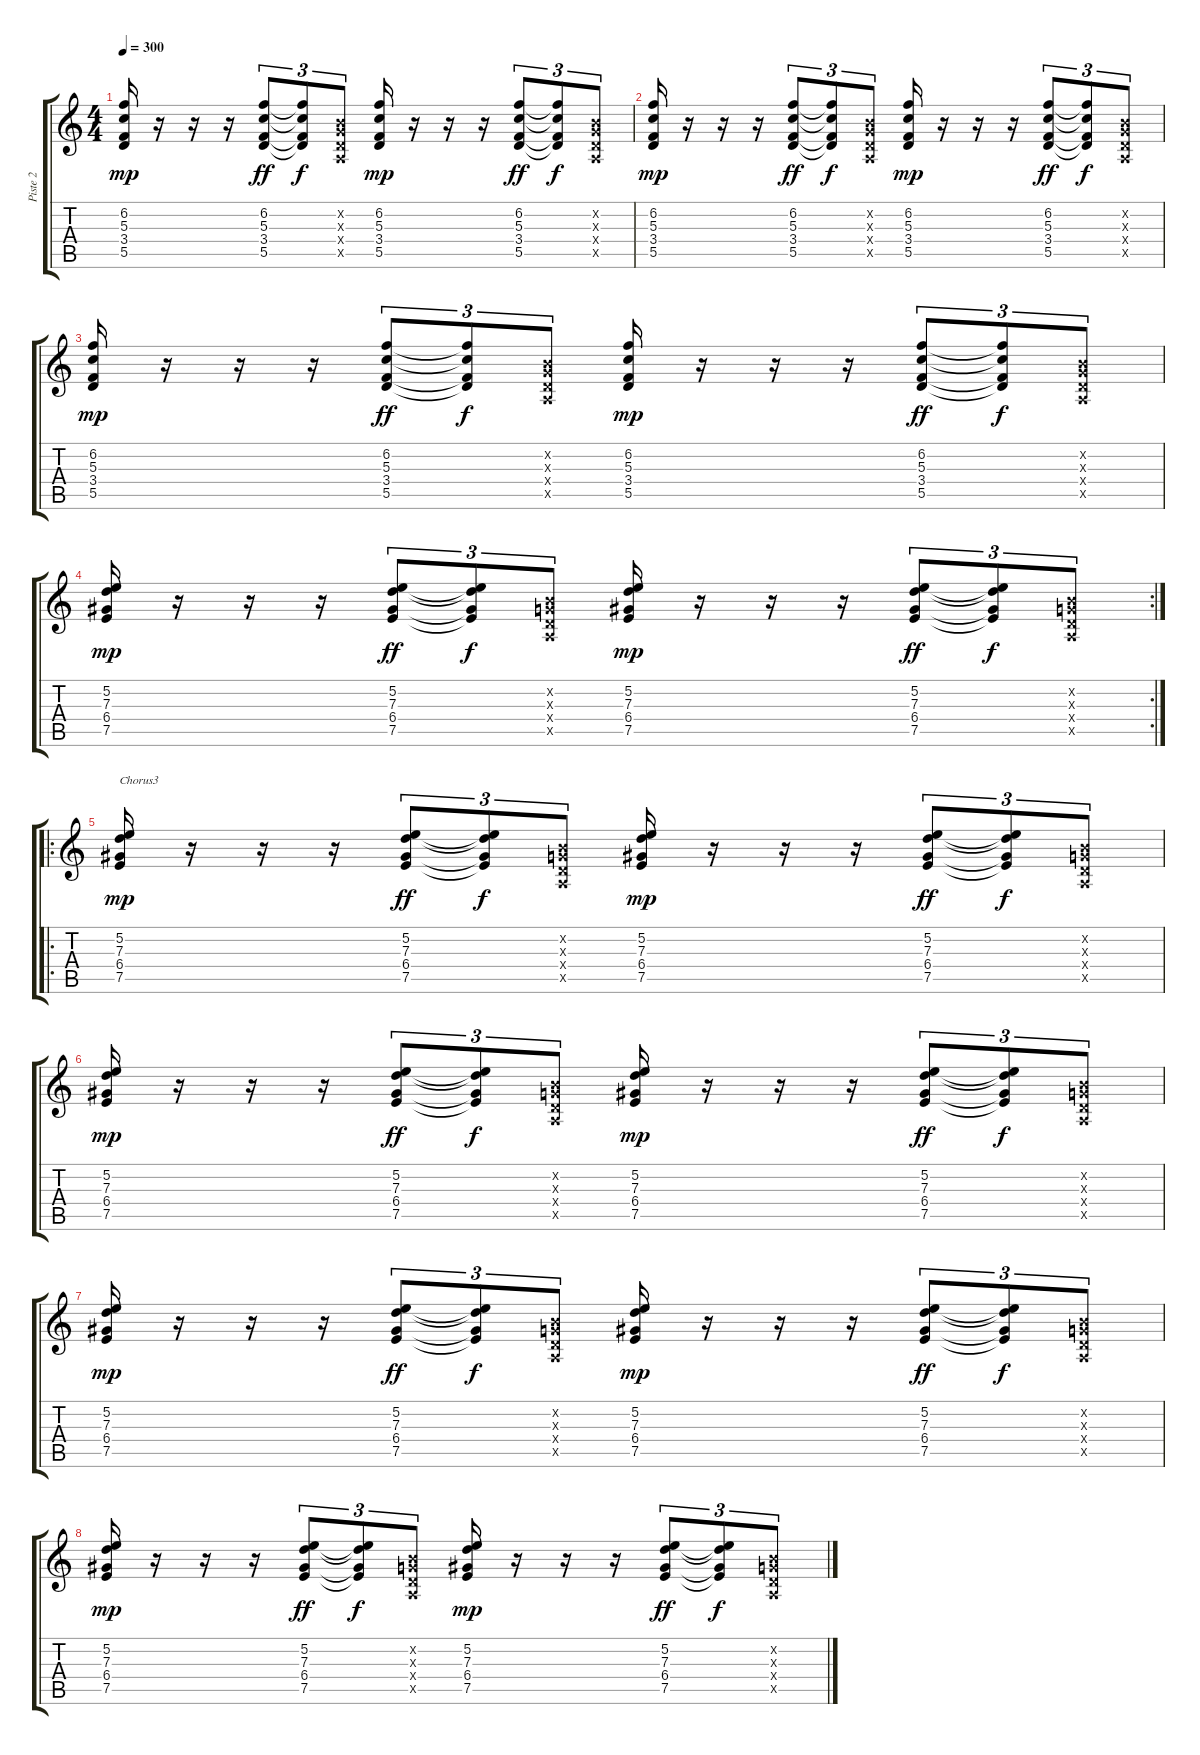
\track ("Piste 2" "Piste 2") {instrument acousticguitarnylon}
\staff {score tabs}
\tuning (E4 B3 G3 D3 A2 E2) {hide}
\ts (4 4)
\tempo 300
\clef g2
\ks c
(6.2 5.3 3.4 5.5).16{dy mp} r.16 r.16 r.16 (6.2 5.3 3.4 5.5).8{tu (3 2) dy ff} (6.2{t} 5.3{t} 3.4{t} 5.5{t}).8{tu (3 2) dy f} (0.2{x} 0.3{x} 0.4{x} 0.5{x}).8{tu (3 2)} (6.2 5.3 3.4 5.5).16{dy mp} r.16 r.16 r.16 (6.2 5.3 3.4 5.5).8{tu (3 2) dy ff} (6.2{t} 5.3{t} 3.4{t} 5.5{t}).8{tu (3 2) dy f} (0.2{x} 0.3{x} 0.4{x} 0.5{x}).8{tu (3 2)} |
(6.2 5.3 3.4 5.5).16{dy mp} r.16 r.16 r.16 (6.2 5.3 3.4 5.5).8{tu (3 2) dy ff} (6.2{t} 5.3{t} 3.4{t} 5.5{t}).8{tu (3 2) dy f} (0.2{x} 0.3{x} 0.4{x} 0.5{x}).8{tu (3 2)} (6.2 5.3 3.4 5.5).16{dy mp} r.16 r.16 r.16 (6.2 5.3 3.4 5.5).8{tu (3 2) dy ff} (6.2{t} 5.3{t} 3.4{t} 5.5{t}).8{tu (3 2) dy f} (0.2{x} 0.3{x} 0.4{x} 0.5{x}).8{tu (3 2)} |
(6.2 5.3 3.4 5.5).16{dy mp} r.16 r.16 r.16 (6.2 5.3 3.4 5.5).8{tu (3 2) dy ff} (6.2{t} 5.3{t} 3.4{t} 5.5{t}).8{tu (3 2) dy f} (0.2{x} 0.3{x} 0.4{x} 0.5{x}).8{tu (3 2)} (6.2 5.3 3.4 5.5).16{dy mp} r.16 r.16 r.16 (6.2 5.3 3.4 5.5).8{tu (3 2) dy ff} (6.2{t} 5.3{t} 3.4{t} 5.5{t}).8{tu (3 2) dy f} (0.2{x} 0.3{x} 0.4{x} 0.5{x}).8{tu (3 2)} |
\rc 2
(5.2 7.3 6.4 7.5).16{dy mp} r.16 r.16 r.16 (5.2 7.3 6.4 7.5).8{tu (3 2) dy ff} (5.2{t} 7.3{t} 6.4{t} 7.5{t}).8{tu (3 2) dy f} (0.2{x} 0.3{x} 0.4{x} 0.5{x}).8{tu (3 2)} (5.2 7.3 6.4 7.5).16{dy mp} r.16 r.16 r.16 (5.2 7.3 6.4 7.5).8{tu (3 2) dy ff} (5.2{t} 7.3{t} 6.4{t} 7.5{t}).8{tu (3 2) dy f} (0.2{x} 0.3{x} 0.4{x} 0.5{x}).8{tu (3 2)} |
\ro
(5.2 7.3 6.4 7.5).16{txt "Chorus3" dy mp} r.16 r.16 r.16 (5.2 7.3 6.4 7.5).8{tu (3 2) dy ff} (5.2{t} 7.3{t} 6.4{t} 7.5{t}).8{tu (3 2) dy f} (0.2{x} 0.3{x} 0.4{x} 0.5{x}).8{tu (3 2)} (5.2 7.3 6.4 7.5).16{dy mp} r.16 r.16 r.16 (5.2 7.3 6.4 7.5).8{tu (3 2) dy ff} (5.2{t} 7.3{t} 6.4{t} 7.5{t}).8{tu (3 2) dy f} (0.2{x} 0.3{x} 0.4{x} 0.5{x}).8{tu (3 2)} |
(5.2 7.3 6.4 7.5).16{dy mp} r.16 r.16 r.16 (5.2 7.3 6.4 7.5).8{tu (3 2) dy ff} (5.2{t} 7.3{t} 6.4{t} 7.5{t}).8{tu (3 2) dy f} (0.2{x} 0.3{x} 0.4{x} 0.5{x}).8{tu (3 2)} (5.2 7.3 6.4 7.5).16{dy mp} r.16 r.16 r.16 (5.2 7.3 6.4 7.5).8{tu (3 2) dy ff} (5.2{t} 7.3{t} 6.4{t} 7.5{t}).8{tu (3 2) dy f} (0.2{x} 0.3{x} 0.4{x} 0.5{x}).8{tu (3 2)} |
(5.2 7.3 6.4 7.5).16{dy mp} r.16 r.16 r.16 (5.2 7.3 6.4 7.5).8{tu (3 2) dy ff} (5.2{t} 7.3{t} 6.4{t} 7.5{t}).8{tu (3 2) dy f} (0.2{x} 0.3{x} 0.4{x} 0.5{x}).8{tu (3 2)} (5.2 7.3 6.4 7.5).16{dy mp} r.16 r.16 r.16 (5.2 7.3 6.4 7.5).8{tu (3 2) dy ff} (5.2{t} 7.3{t} 6.4{t} 7.5{t}).8{tu (3 2) dy f} (0.2{x} 0.3{x} 0.4{x} 0.5{x}).8{tu (3 2)} |
(5.2 7.3 6.4 7.5).16{dy mp} r.16 r.16 r.16 (5.2 7.3 6.4 7.5).8{tu (3 2) dy ff} (5.2{t} 7.3{t} 6.4{t} 7.5{t}).8{tu (3 2) dy f} (0.2{x} 0.3{x} 0.4{x} 0.5{x}).8{tu (3 2)} (5.2 7.3 6.4 7.5).16{dy mp} r.16 r.16 r.16 (5.2 7.3 6.4 7.5).8{tu (3 2) dy ff} (5.2{t} 7.3{t} 6.4{t} 7.5{t}).8{tu (3 2) dy f} (0.2{x} 0.3{x} 0.4{x} 0.5{x}).8{tu (3 2)}
